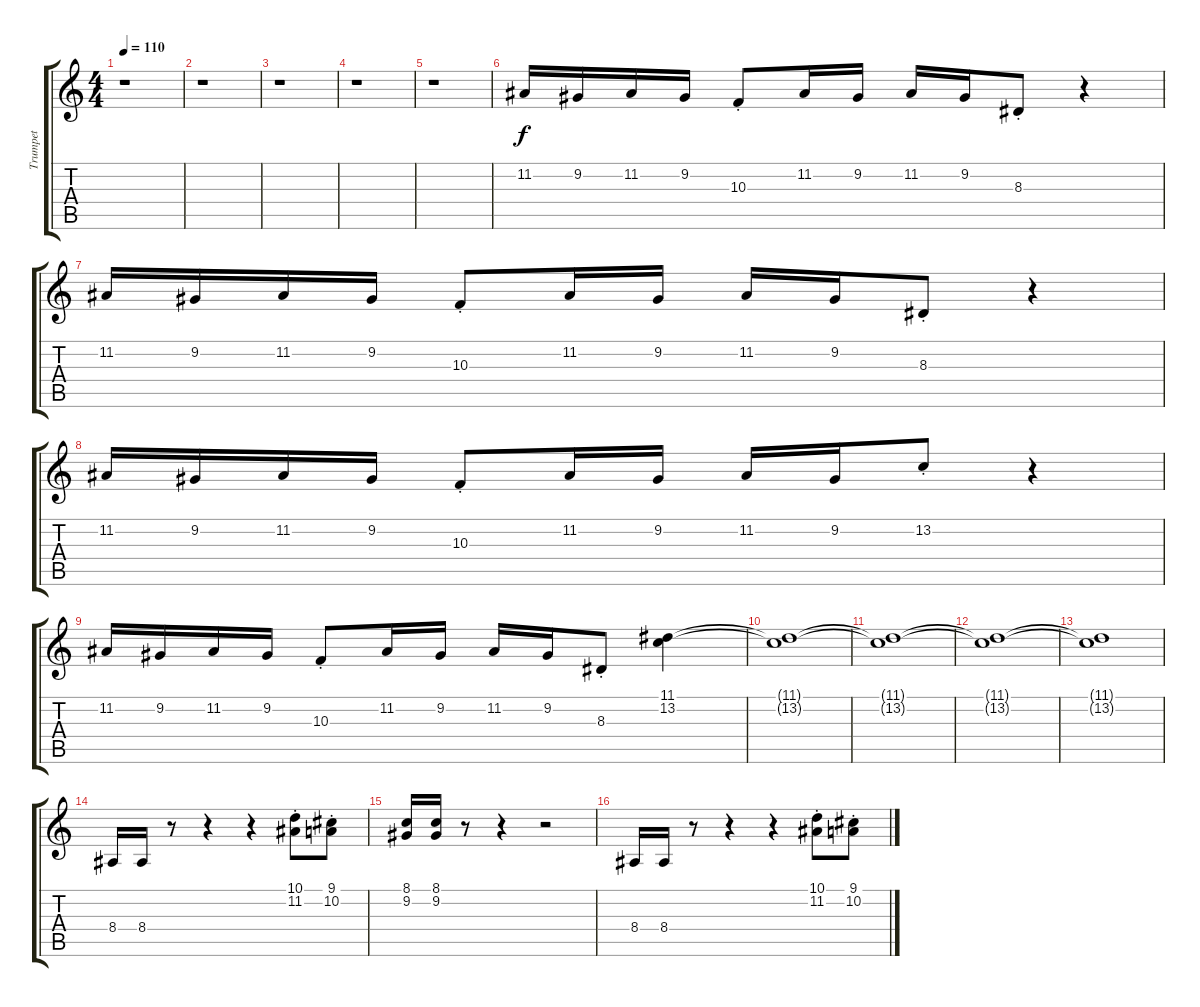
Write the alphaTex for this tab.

\track ("Trumpet" "Trumpet") {instrument trumpet}
\staff {score tabs}
\tuning (E4 B3 G3 D3 A2 E2) {hide}
\ts (4 4)
\tempo 110
\clef g2
\ks c
r.1{dy f} |
r.1 |
r.1 |
r.1 |
r.1 |
11.2.16 9.2.16 11.2.16 9.2.16 10.3{st}.8 11.2.16 9.2.16 11.2.16 9.2.16 8.3{st}.8 r.4 |
11.2.16 9.2.16 11.2.16 9.2.16 10.3{st}.8 11.2.16 9.2.16 11.2.16 9.2.16 8.3{st}.8 r.4 |
11.2.16 9.2.16 11.2.16 9.2.16 10.3{st}.8 11.2.16 9.2.16 11.2.16 9.2.16 13.2{st}.8 r.4 |
11.2.16 9.2.16 11.2.16 9.2.16 10.3{st}.8 11.2.16 9.2.16 11.2.16 9.2.16 8.3{st}.8 (11.1 13.2).4 |
(11.1{t} 13.2{t}).1 |
(11.1{t} 13.2{t}).1 |
(11.1{t} 13.2{t}).1 |
(11.1{t} 13.2{t}).1 |
8.4.16 8.4.16 r.8 r.4 r.4 (10.1{st} 11.2{st}).8 (9.1{st} 10.2{st}).8 |
(8.1 9.2).16 (8.1 9.2).16 r.8 r.4 r.2 |
8.4.16 8.4.16 r.8 r.4 r.4 (10.1{st} 11.2{st}).8 (9.1{st} 10.2{st}).8
